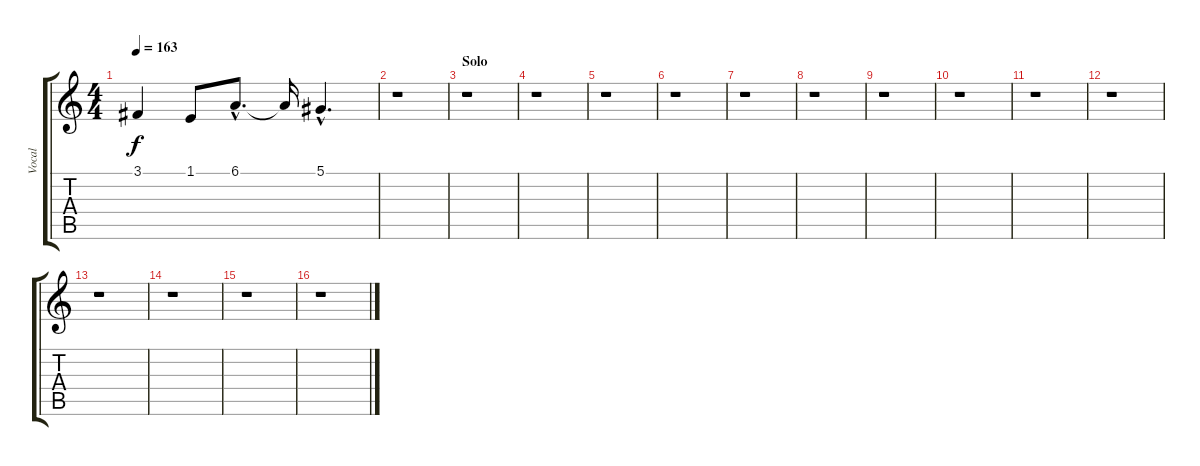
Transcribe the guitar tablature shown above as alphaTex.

\track ("Vocal" "Vocal") {instrument lead6voice}
\staff {score tabs}
\tuning (Eb4 Bb3 Gb3 Db3 Ab2 Eb2) {hide}
\ts (4 4)
\tempo 163
\clef g2
\ks c
3.1.4{dy f} 1.1.8 6.1{hac}.8{d} 6.1{t}.16 5.1{hac}.4{d} |
r.1 |
\section ("" "Solo")
r.1 |
r.1 |
r.1 |
r.1 |
r.1 |
r.1 |
r.1 |
r.1 |
r.1 |
r.1 |
r.1 |
r.1 |
r.1 |
r.1
